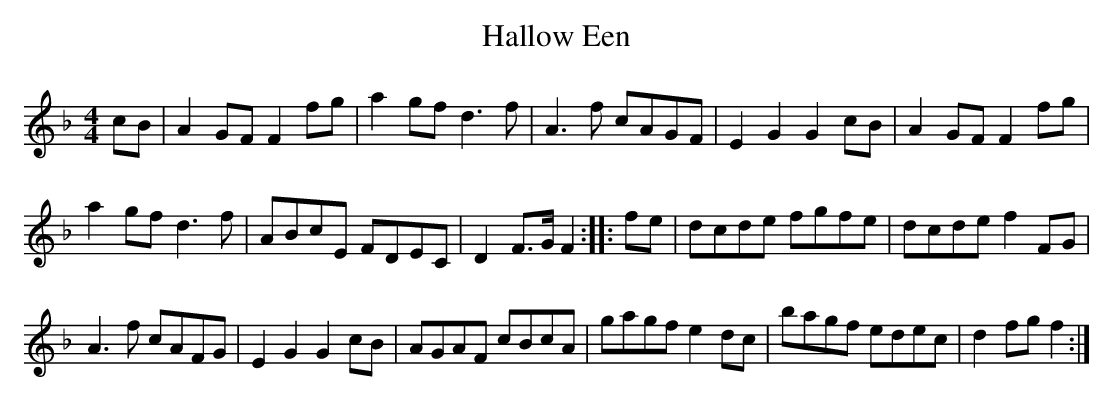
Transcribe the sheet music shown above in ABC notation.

X:1
T:Hallow Een
M:4/4
L:1/8
K:F
cB | A2 GF F2 fg | a2 gf d3 f | A3 f cAGF | E2 G2 G2 cB | A2 GF F2 fg |
a2 gf d3 f | ABcE FDEC | D2 F>G F2::fe | dcde fgfe | dcde f2 FG |
A3 f cAFG | E2 G2 G2 cB | AGAF cBcA | gagf e2 dc | bagf edec | d2 fg f2 :|
